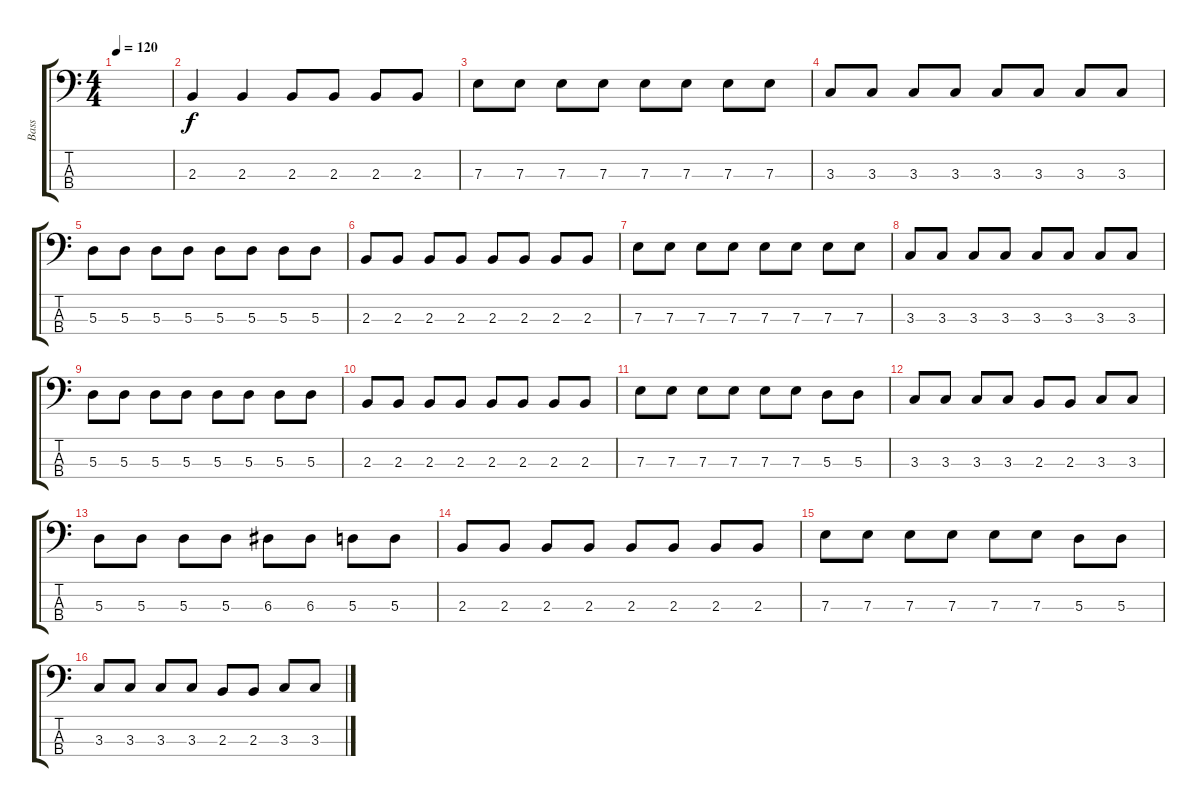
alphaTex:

\track ("Bass" "Bass") {instrument electricbassfinger}
\staff {score tabs}
\tuning (G2 D2 A1 E1) {hide}
\ts (4 4)
\tempo 120
\clef f4
\ks c
|
2.3.4 2.3.4 2.3.8 2.3.8 2.3.8 2.3.8 |
7.3.8 7.3.8 7.3.8 7.3.8 7.3.8 7.3.8 7.3.8 7.3.8 |
3.3.8 3.3.8 3.3.8 3.3.8 3.3.8 3.3.8 3.3.8 3.3.8 |
5.3.8 5.3.8 5.3.8 5.3.8 5.3.8 5.3.8 5.3.8 5.3.8 |
2.3.8 2.3.8 2.3.8 2.3.8 2.3.8 2.3.8 2.3.8 2.3.8 |
7.3.8 7.3.8 7.3.8 7.3.8 7.3.8 7.3.8 7.3.8 7.3.8 |
3.3.8 3.3.8 3.3.8 3.3.8 3.3.8 3.3.8 3.3.8 3.3.8 |
5.3.8 5.3.8 5.3.8 5.3.8 5.3.8 5.3.8 5.3.8 5.3.8 |
2.3.8 2.3.8 2.3.8 2.3.8 2.3.8 2.3.8 2.3.8 2.3.8 |
7.3.8 7.3.8 7.3.8 7.3.8 7.3.8 7.3.8 5.3.8 5.3.8 |
3.3.8 3.3.8 3.3.8 3.3.8 2.3.8 2.3.8 3.3.8 3.3.8 |
5.3.8 5.3.8 5.3.8 5.3.8 6.3.8 6.3.8 5.3.8 5.3.8 |
2.3.8 2.3.8 2.3.8 2.3.8 2.3.8 2.3.8 2.3.8 2.3.8 |
7.3.8 7.3.8 7.3.8 7.3.8 7.3.8 7.3.8 5.3.8 5.3.8 |
3.3.8 3.3.8 3.3.8 3.3.8 2.3.8 2.3.8 3.3.8 3.3.8
